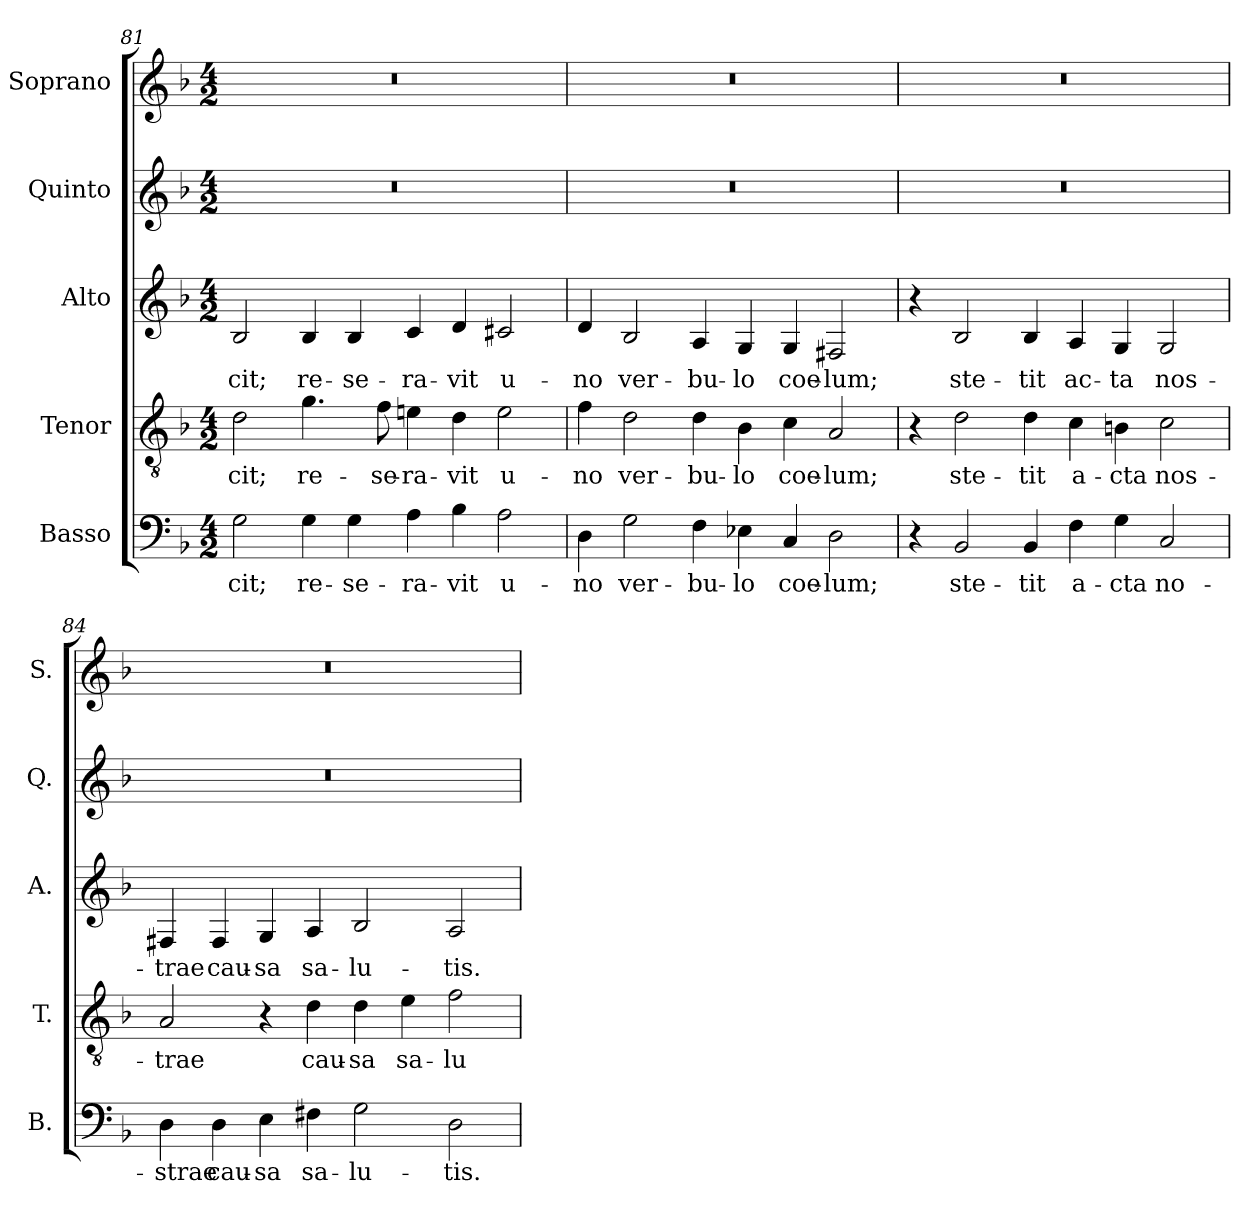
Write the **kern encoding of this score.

**kern	**text	**kern	**text	**kern	**text	**kern	**kern
*part5	*part5	*part4	*part4	*part3	*part3	*part2	*part1
*staff5	*staff5	*staff4	*staff4	*staff3	*staff3	*staff2	*staff1
*I"Basso	*	*I"Tenor	*	*I"Alto	*	*I"Quinto	*I"Soprano
*I'B.	*	*I'T.	*	*I'A.	*	*I'Q.	*I'S.
*clefF4	*	*clefGv2	*	*clefG2	*	*clefG2	*clefG2
*	*	*ITrd7c12	*	*	*	*	*
*k[b-]	*	*k[b-]	*	*k[b-]	*	*k[b-]	*k[b-]
*F:	*	*F:	*	*F:	*	*F:	*F:
*M4/2	*	*M4/2	*	*M4/2	*	*M4/2	*M4/2
=81	=81	=81	=81	=81	=81	=81	=81
!	!LO:LY:b:color=#000000	!	!	!	!	!	!
!	!	!	!LO:LY:b:color=#000000	!	!	!	!
!	!	!	!	!	!LO:LY:b:color=#000000	!LO:N:vis=1	!LO:N:vis=1
2Gi\	-cit;	2Di\	-cit;	2B-i/	-cit;	0r	0r
!	!LO:LY:b:color=#000000	!	!	!	!	!	!
!	!	!	!LO:LY:b:color=#000000	!	!	!	!
!	!	!	!	!	!LO:LY:b:color=#000000	!	!
4Gi\	re-	4.Gi\	re-	4B-i/	re-	.	.
!	!LO:LY:b:color=#000000	!	!	!	!	!	!
!	!	!	!	!	!LO:LY:b:color=#000000	!	!
4Gi\	-se-	.	.	4B-i/	-se-	.	.
!	!	!	!LO:LY:b:color=#000000	!	!	!	!
.	.	8Fi\	-se-	.	.	.	.
!	!LO:LY:b:color=#000000	!	!	!	!	!	!
!	!	!	!LO:LY:b:color=#000000	!	!	!	!
!	!	!	!	!	!LO:LY:b:color=#000000	!	!
4Ai\	-ra-	4Eni\	-ra-	4ci/	-ra-	.	.
!	!LO:LY:b:color=#000000	!	!	!	!	!	!
!	!	!	!LO:LY:b:color=#000000	!	!	!	!
!	!	!	!	!	!LO:LY:b:color=#000000	!	!
4B-i\	-vit	4Di\	-vit	4di/	-vit	.	.
!	!LO:LY:b:color=#000000	!	!	!	!	!	!
!	!	!	!LO:LY:b:color=#000000	!	!	!	!
!	!	!	!	!	!LO:LY:b:color=#000000	!	!
2Ai\	u-	2Ei\	u-	2c#Xi/	u-	.	.
=82	=82	=82	=82	=82	=82	=82	=82
!	!LO:LY:b:color=#000000	!	!	!	!	!	!
!	!	!	!LO:LY:b:color=#000000	!	!	!	!
!	!	!	!	!	!LO:LY:b:color=#000000	!LO:N:vis=1	!LO:N:vis=1
4Di\	-no	4Fi\	-no	4di/	-no	0r	0r
!	!LO:LY:b:color=#000000	!	!	!	!	!	!
!	!	!	!LO:LY:b:color=#000000	!	!	!	!
!	!	!	!	!	!LO:LY:b:color=#000000	!	!
2Gi\	ver-	2Di\	ver-	2B-i/	ver-	.	.
!	!LO:LY:b:color=#000000	!	!	!	!	!	!
!	!	!	!LO:LY:b:color=#000000	!	!	!	!
!	!	!	!	!	!LO:LY:b:color=#000000	!	!
4Fi\	-bu-	4Di\	-bu-	4Ai/	-bu-	.	.
!	!LO:LY:b:color=#000000	!	!	!	!	!	!
!	!	!	!LO:LY:b:color=#000000	!	!	!	!
!	!	!	!	!	!LO:LY:b:color=#000000	!	!
4E-Xi\	-lo	4BB-i\	-lo	4Gi/	-lo	.	.
!	!LO:LY:b:color=#000000	!	!	!	!	!	!
!	!	!	!LO:LY:b:color=#000000	!	!	!	!
!	!	!	!	!	!LO:LY:b:color=#000000	!	!
4Ci/	coe-	4Ci\	coe-	4Gi/	coe-	.	.
!	!LO:LY:b:color=#000000	!	!	!	!	!	!
!	!	!	!LO:LY:b:color=#000000	!	!	!	!
!	!	!	!	!	!LO:LY:b:color=#000000	!	!
2Di\	-lum;	2AAi/	-lum;	2F#Xi/	-lum;	.	.
=83	=83	=83	=83	=83	=83	=83	=83
!	!	!	!	!	!	!LO:N:vis=1	!LO:N:vis=1
4r	.	4r	.	4r	.	0r	0r
!	!LO:LY:b:color=#000000	!	!	!	!	!	!
!	!	!	!LO:LY:b:color=#000000	!	!	!	!
!	!	!	!	!	!LO:LY:b:color=#000000	!	!
2BB-i/	ste-	2Di\	ste-	2B-i/	ste-	.	.
!	!LO:LY:b:color=#000000	!	!	!	!	!	!
!	!	!	!LO:LY:b:color=#000000	!	!	!	!
!	!	!	!	!	!LO:LY:b:color=#000000	!	!
4BB-i/	-tit	4Di\	-tit	4B-i/	-tit	.	.
!	!LO:LY:b:color=#000000	!	!	!	!	!	!
!	!	!	!LO:LY:b:color=#000000	!	!	!	!
!	!	!	!	!	!LO:LY:b:color=#000000	!	!
4Fi\	a-	4Ci\	a-	4Ai/	ac-	.	.
!	!LO:LY:b:color=#000000	!	!	!	!	!	!
!	!	!	!LO:LY:b:color=#000000	!	!	!	!
!	!	!	!	!	!LO:LY:b:color=#000000	!	!
4Gi\	-cta	4BBni\	-cta	4Gi/	-ta	.	.
!	!LO:LY:b:color=#000000	!	!	!	!	!	!
!	!	!	!LO:LY:b:color=#000000	!	!	!	!
!	!	!	!	!	!LO:LY:b:color=#000000	!	!
2Ci/	no-	2Ci\	nos-	2Gi/	nos-	.	.
!!LO:LB:g=z
=84	=84	=84	=84	=84	=84	=84	=84
!	!LO:LY:b:color=#000000	!	!	!	!	!	!
!	!	!	!LO:LY:b:color=#000000	!	!	!	!
!	!	!	!	!	!LO:LY:b:color=#000000	!LO:N:vis=1	!LO:N:vis=1
4Di\	-strae	2AAi/	-trae	4F#Xi/	-trae	0r	0r
!	!LO:LY:b:color=#000000	!	!	!	!	!	!
!	!	!	!	!	!LO:LY:b:color=#000000	!	!
4Di\	cau-	.	.	4F#i/	cau-	.	.
!	!LO:LY:b:color=#000000	!	!	!	!	!	!
!	!	!	!	!	!LO:LY:b:color=#000000	!	!
4Ei\	-sa	4r	.	4Gi/	-sa	.	.
!	!LO:LY:b:color=#000000	!	!	!	!	!	!
!	!	!	!LO:LY:b:color=#000000	!	!	!	!
!	!	!	!	!	!LO:LY:b:color=#000000	!	!
4F#Xi\	sa-	4Di\	cau-	4Ai/	sa-	.	.
!	!LO:LY:b:color=#000000	!	!	!	!	!	!
!	!	!	!LO:LY:b:color=#000000	!	!	!	!
!	!	!	!	!	!LO:LY:b:color=#000000	!	!
2Gi\	-lu-	4Di\	-sa	2B-i/	-lu-	.	.
!	!	!	!LO:LY:b:color=#000000	!	!	!	!
.	.	4Ei\	sa-	.	.	.	.
!	!LO:LY:b:color=#000000	!	!	!	!	!	!
!	!	!	!LO:LY:b:color=#000000	!	!	!	!
!	!	!	!	!	!LO:LY:b:color=#000000	!	!
2Di\	-tis.	2Fi\	-lu-	2Ai/	-tis.	.	.
=	=	=	=	=	=	=	=
*-	*-	*-	*-	*-	*-	*-	*-
